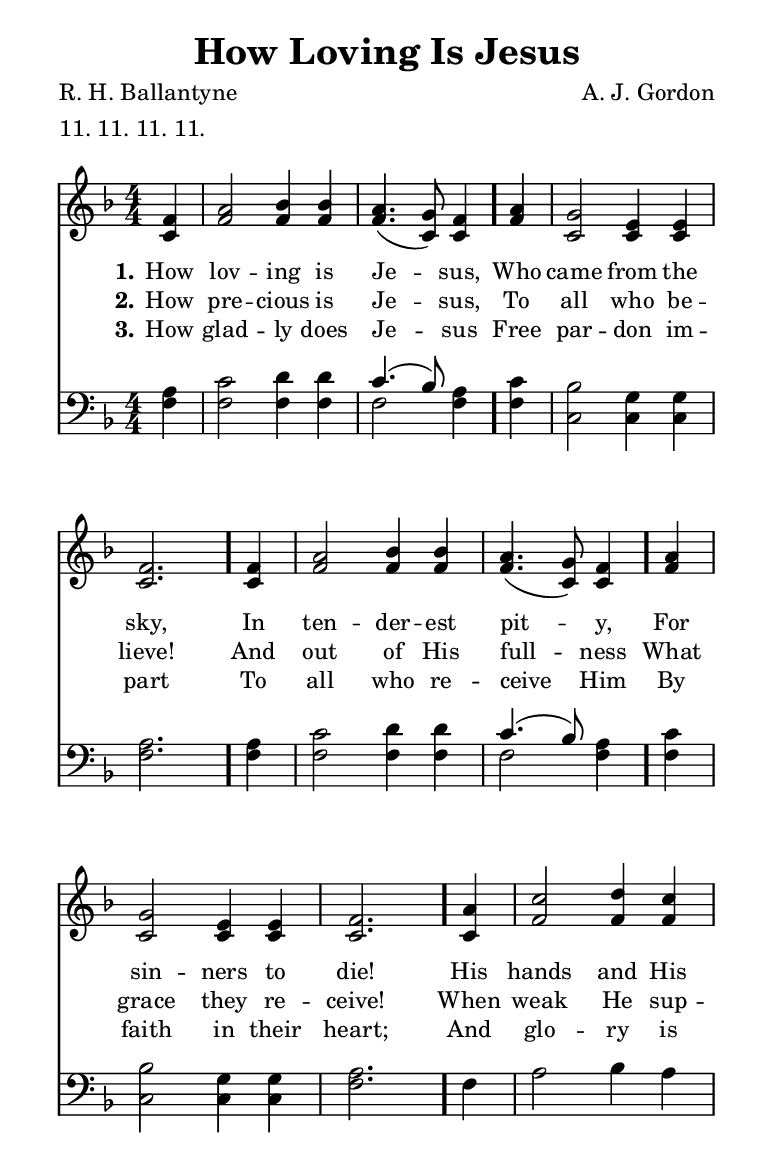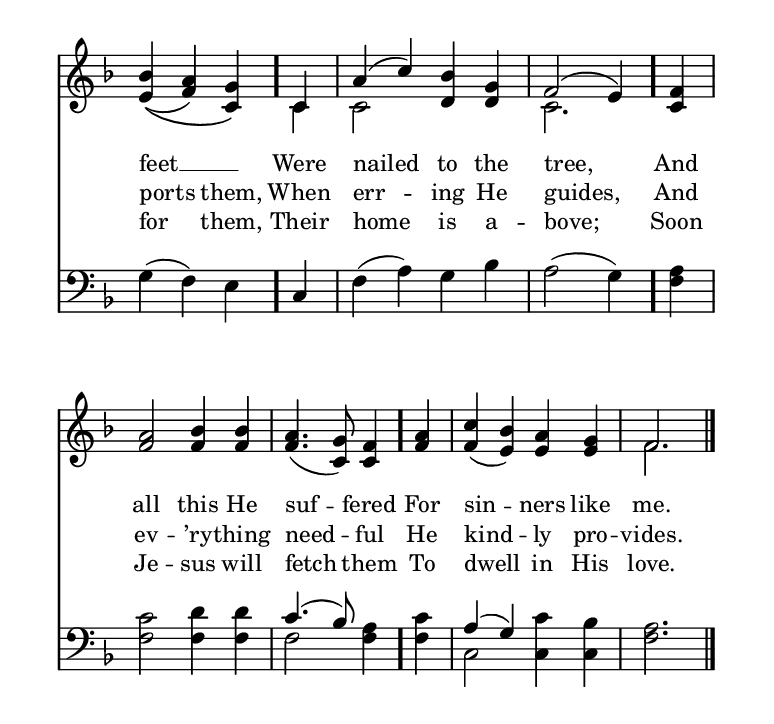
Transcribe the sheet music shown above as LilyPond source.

\include "common/global.ily"
\paper {
  \include "common/paper.ily"
}

\header{
  %children
  hymnnumber = "304"
  title = "How Loving Is Jesus"
  tunename = "My Jesus, I Love Thee"
  meter = "11. 11. 11. 11."
  poet = "R. H. Ballantyne"
  composer = "A. J. Gordon"
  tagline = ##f
}

global = {
  \include "common/overrides.ily"
  \override Staff.TimeSignature.style = #'numbered
  \time 4/4
  \override Score.MetronomeMark.transparent = ##t % hide all fermata changes too
  \tempo 4=90
  \key f \major
  \partial 4
  \autoBeamOff
}

notesSoprano = {
\global
\relative c' {

  f4 | a2 bes4 bes | a4.( g8) f4
  a4 | g2 e4 e | f2. \eogbreak
  f4 | a2 bes4 bes | a4.( g8) f4
  a4 | g2 e4 e | f2. \eogbreak

  a4 | c2 d4 c | bes\(( a) g\)
  c,4 | a'( c) bes g | f2( e4) \eogbreak
  f4 | a2 bes4 bes | a4.( g8) f4
  a4 | c( bes) a g | f2. \eogbreak

  \bar "|."

}
}

notesAlto = {
\global
\relative e' {

  c4 | f2 f4 f | f4.( c8) c4
  f4 | c2 c4 c | c2.
  c4 | f2 f4 f | f4.( c8) c4
  f4 | c2 c4 c | c2.

  c4 | f2 f4 f | e( f) c
  c4 | c2 d4 d | c2.
  c4 | f2 f4 f | f4.( c8) c4
  f4 | f( e) e e | f2.

}
}

notesTenor = {
\global
\relative a {

  a4 | c2 d4 d | c4.( bes8) a4
  c4 | bes2 g4 g | a2.
  a4 | c2 d4 d | c4.( bes8) a4
  c4 | bes2 g4 g | a2.

  f4 | a2 bes4 a | g( f) e
  c4 | f( a) g bes | a2( g4)
  a4 | c2 d4 d | c4.( bes8) a4
  c4 | a( g) c bes | a2.

}
}

notesBass = {
\global
\relative f {

  f4 | f2 f4 f | f2 f4
  f4 | c2 c4 c | f2.
  f4 | f2 f4 f | f2 f4
  f4 | c2 c4 c | f2.

  r4 | r1 | r2.
  r4 | r1 | r2.
  f4 | f2 f4 f | f2 f4
  f4 | c2 c4 c | f2.

}
}

wordsA = \lyricmode {
\set stanza = "1."

How lov -- ing is Je -- sus, \bar "."
Who came from the sky, \bar "."
In ten -- der -- est pit -- y, \bar "."
For sin -- ners to die! \bar "."
His hands and His feet __ _ \bar "."
Were nailed to the tree, \bar "."
And all this He suf -- fered \bar "."
For sin -- ners like me. \bar "."

}

wordsB = \lyricmode {
\set stanza = "2."

How pre -- cious is Je -- sus,
To all who be -- lieve!
And out of His full -- ness
What grace they re -- ceive!
When weak He sup -- ports them,
When err -- ing He guides,
And ev -- ’ry -- thing need -- ful
He kind -- ly pro -- vides.

}

wordsC = \lyricmode {
\set stanza = "3."

How glad -- ly does Je -- sus
Free par -- don im -- part
To all who re -- ceive Him
By faith in their heart;
And glo -- ry is for them,
Their home is a -- bove;
Soon Je -- sus will fetch them
To dwell in His love.

}

\score {
  \context ChoirStaff <<
    \context Staff = upper <<
      \set Staff.autoBeaming = ##f
      \set ChoirStaff.systemStartDelimiter = #'SystemStartBar
      \set ChoirStaff.printPartCombineTexts = ##f
      \partcombine #'(2 . 9) \notesSoprano \notesAlto
      \context NullVoice = sopranos { \voiceOne << \notesSoprano >> }
      \context NullVoice = altos { \voiceTwo << \notesAlto >> }
      \context Lyrics = one   \lyricsto sopranos \wordsA
      \context Lyrics = two   \lyricsto sopranos \wordsB
      \context Lyrics = three \lyricsto sopranos \wordsC
    >>
    \context Staff = men <<
      \set Staff.autoBeaming = ##f
      \clef bass
      \set ChoirStaff.printPartCombineTexts = ##f
      \partcombine #'(2 . 9) \notesTenor \notesBass
      \context NullVoice = tenors { \voiceOne << \notesTenor >> }
      \context NullVoice = basses { \voiceTwo << \notesBass >> }
    >>
  >>
  \layout {
    \include "common/layout.ily"
  }
  \midi{
    \include "common/midi.ily"
  }
}

\version "2.19.49"  % necessary for upgrading to future LilyPond versions.

% vi:set et ts=2 sw=2 ai nocindent syntax=lilypond:
